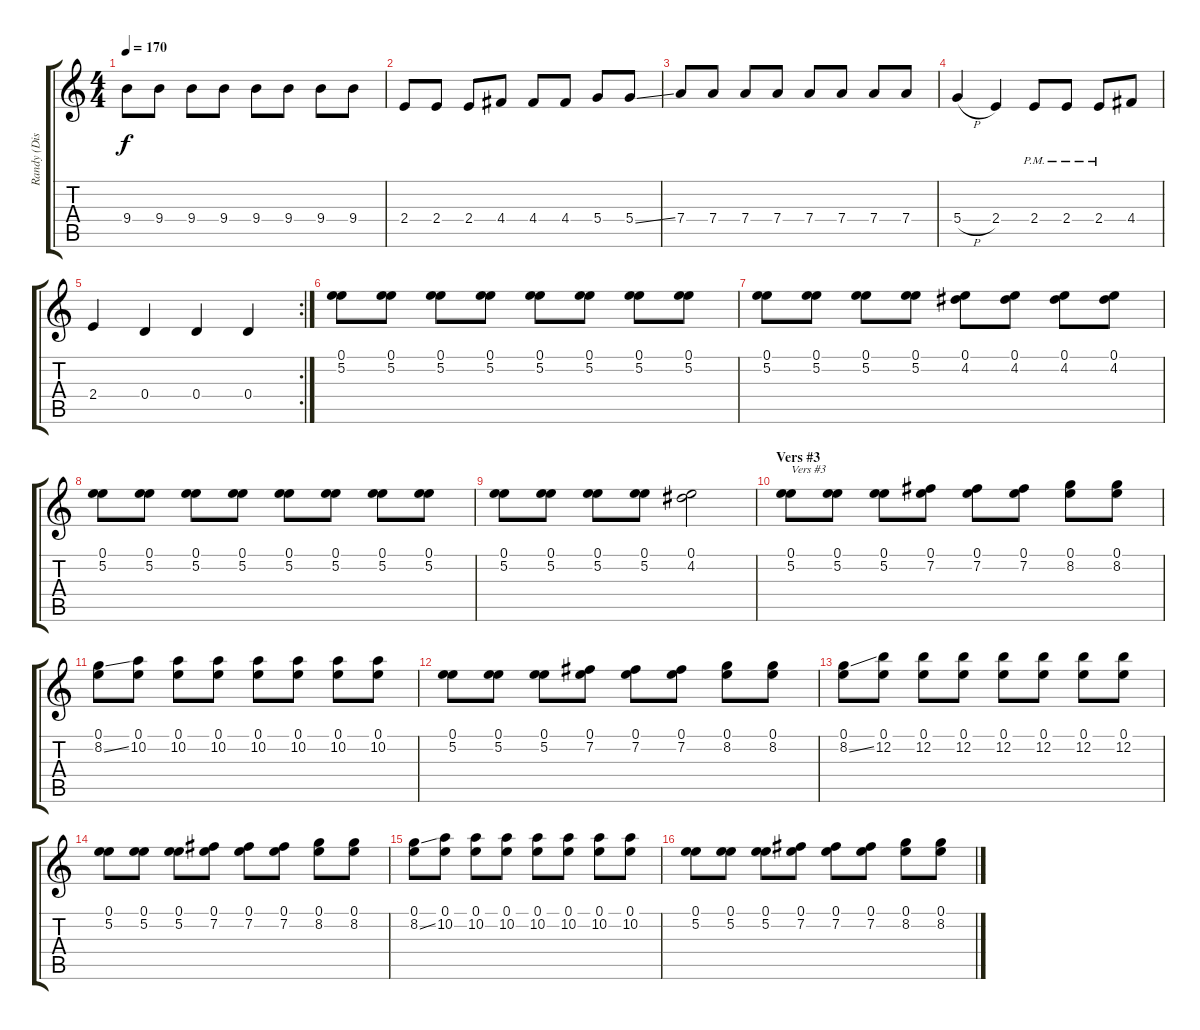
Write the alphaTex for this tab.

\track ("Randy (Distorted Guitar)" "Randy (Dis") {instrument distortionguitar}
\staff {score tabs}
\tuning (E4 B3 G3 D3 A2 D2) {hide}
\ts (4 4)
\tempo 170
\clef g2
\ks c
9.4.8{dy f} 9.4.8 9.4.8 9.4.8 9.4.8 9.4.8 9.4.8 9.4.8 |
2.4.8 2.4.8 2.4.8 4.4.8 4.4.8 4.4.8 5.4.8 5.4{ss}.8 |
7.4.8 7.4.8 7.4.8 7.4.8 7.4.8 7.4.8 7.4.8 7.4.8 |
5.4{h}.4 2.4.4 2.4{pm}.8 2.4{pm}.8 2.4{pm}.8 4.4.8 |
\rc 2
2.4.4 0.4.4 0.4.4 0.4.4 |
(0.1 5.2).8 (0.1 5.2).8 (0.1 5.2).8 (0.1 5.2).8 (0.1 5.2).8 (0.1 5.2).8 (0.1 5.2).8 (0.1 5.2).8 |
(0.1 5.2).8 (0.1 5.2).8 (0.1 5.2).8 (0.1 5.2).8 (0.1 4.2).8 (0.1 4.2).8 (0.1 4.2).8 (0.1 4.2).8 |
(0.1 5.2).8 (0.1 5.2).8 (0.1 5.2).8 (0.1 5.2).8 (0.1 5.2).8 (0.1 5.2).8 (0.1 5.2).8 (0.1 5.2).8 |
(0.1 5.2).8 (0.1 5.2).8 (0.1 5.2).8 (0.1 5.2).8 (0.1 4.2).2 |
\section ("" "Vers #3")
(0.1 5.2).8{txt "Vers #3"} (0.1 5.2).8 (0.1 5.2).8 (0.1 7.2).8 (0.1 7.2).8 (0.1 7.2).8 (0.1 8.2).8 (0.1 8.2).8 |
(0.1 8.2{ss}).8 (0.1 10.2).8 (0.1 10.2).8 (0.1 10.2).8 (0.1 10.2).8 (0.1 10.2).8 (0.1 10.2).8 (0.1 10.2).8 |
(0.1 5.2).8 (0.1 5.2).8 (0.1 5.2).8 (0.1 7.2).8 (0.1 7.2).8 (0.1 7.2).8 (0.1 8.2).8 (0.1 8.2).8 |
(0.1 8.2{ss}).8 (0.1 12.2).8 (0.1 12.2).8 (0.1 12.2).8 (0.1 12.2).8 (0.1 12.2).8 (0.1 12.2).8 (0.1 12.2).8 |
(0.1 5.2).8 (0.1 5.2).8 (0.1 5.2).8 (0.1 7.2).8 (0.1 7.2).8 (0.1 7.2).8 (0.1 8.2).8 (0.1 8.2).8 |
(0.1 8.2{ss}).8 (0.1 10.2).8 (0.1 10.2).8 (0.1 10.2).8 (0.1 10.2).8 (0.1 10.2).8 (0.1 10.2).8 (0.1 10.2).8 |
(0.1 5.2).8 (0.1 5.2).8 (0.1 5.2).8 (0.1 7.2).8 (0.1 7.2).8 (0.1 7.2).8 (0.1 8.2).8 (0.1 8.2).8
